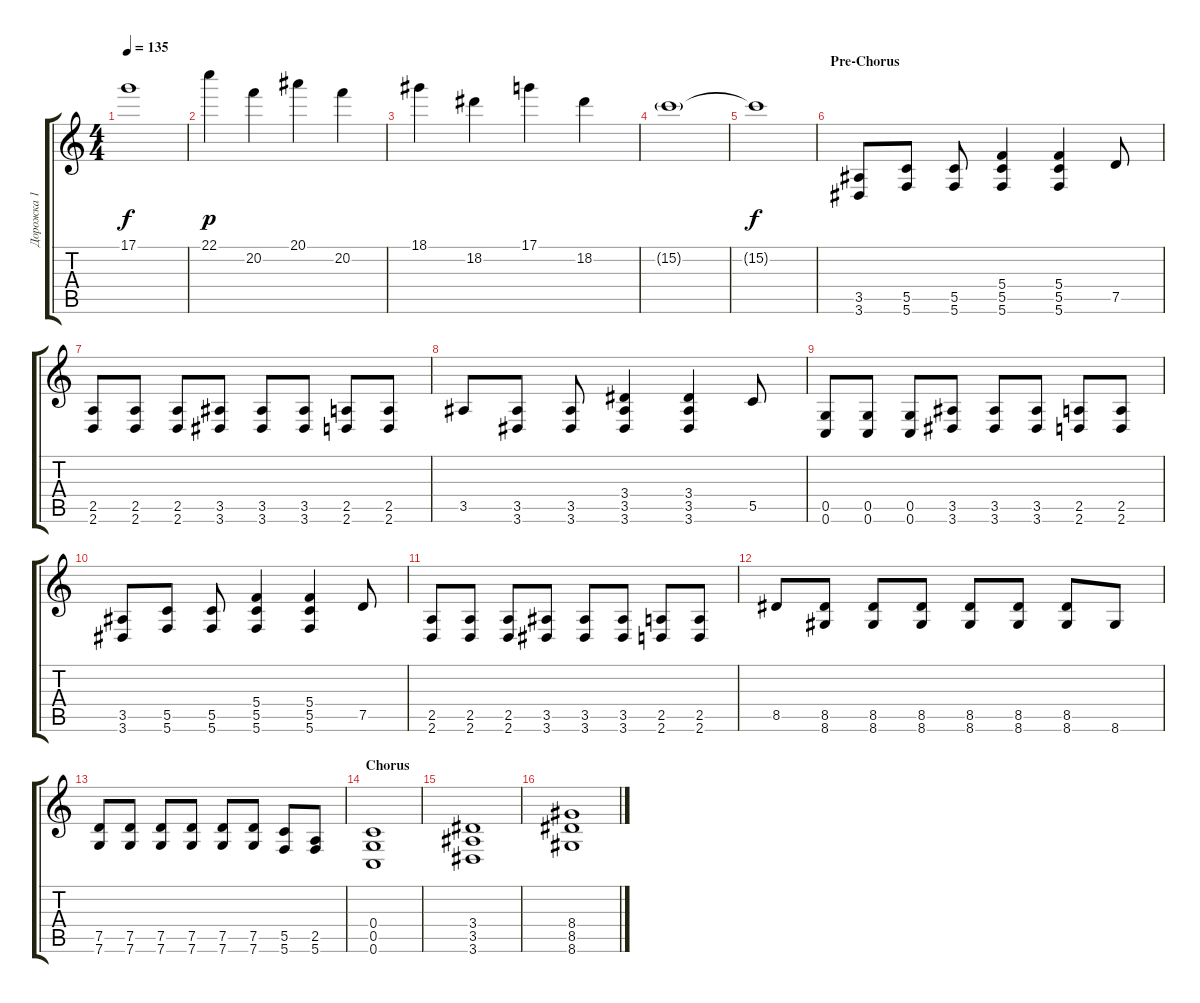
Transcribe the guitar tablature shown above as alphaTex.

\track ("Дорожка 1" "Дорожка 1") {instrument distortionguitar}
\staff {score tabs}
\tuning (D4 A3 F3 C3 G2 C2) {hide}
\ts (4 4)
\tempo 135
\clef g2
\ks c
17.1{t}.1{dy f} |
22.1.4{dy p} 20.2.4 20.1.4 20.2.4 |
18.1.4 18.2.4 17.1.4 18.2.4 |
15.2{g}.1 |
15.2{t}.1{dy f} |
\section ("" "Pre-Chorus")
(3.5 3.6).8{volume 16 instrument distortionguitar} (5.5 5.6).8 (5.5 5.6).8 (5.4 5.5 5.6).4 (5.4 5.5 5.6).4 7.5.8 |
(2.5 2.6).8 (2.5 2.6).8 (2.5 2.6).8 (3.5 3.6).8 (3.5 3.6).8 (3.5 3.6).8 (2.5 2.6).8 (2.5 2.6).8 |
3.5.8 (3.5 3.6).8 (3.5 3.6).8 (3.4 3.5 3.6).4 (3.4 3.5 3.6).4 5.5.8 |
(0.5 0.6).8 (0.5 0.6).8 (0.5 0.6).8 (3.5 3.6).8 (3.5 3.6).8 (3.5 3.6).8 (2.5 2.6).8 (2.5 2.6).8 |
(3.5 3.6).8 (5.5 5.6).8 (5.5 5.6).8 (5.4 5.5 5.6).4 (5.4 5.5 5.6).4 7.5.8 |
(2.5 2.6).8 (2.5 2.6).8 (2.5 2.6).8 (3.5 3.6).8 (3.5 3.6).8 (3.5 3.6).8 (2.5 2.6).8 (2.5 2.6).8 |
8.5.8 (8.5 8.6).8 (8.5 8.6).8 (8.5 8.6).8 (8.5 8.6).8 (8.5 8.6).8 (8.5 8.6).8 8.6.8 |
(7.5 7.6).8 (7.5 7.6).8 (7.5 7.6).8 (7.5 7.6).8 (7.5 7.6).8 (7.5 7.6).8 (5.5 5.6).8 (2.5 5.6).8 |
\section ("" "Chorus")
(0.4 0.5 0.6).1 |
(3.4 3.5 3.6).1 |
(8.4 8.5 8.6).1
